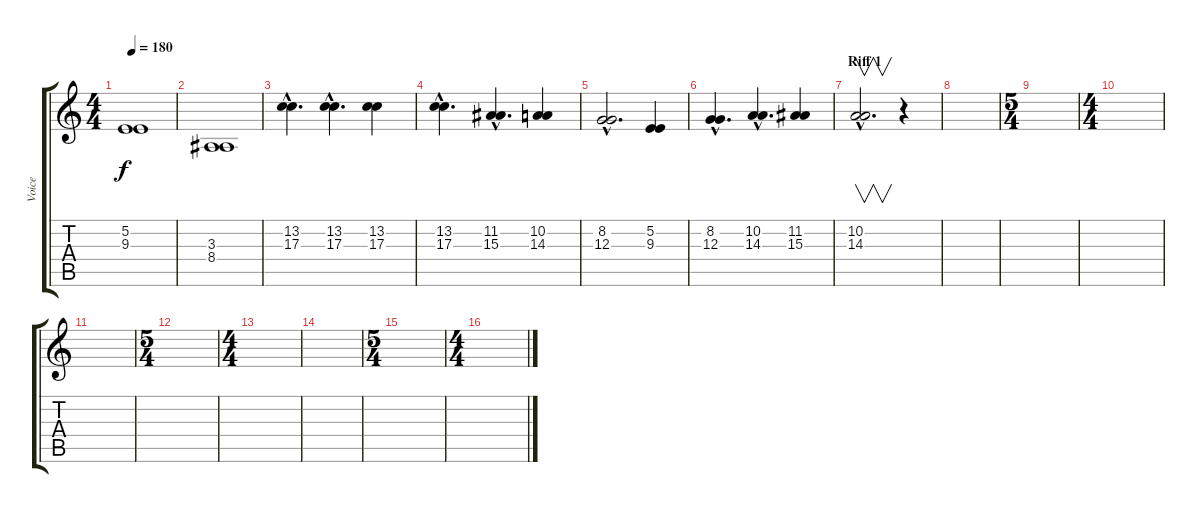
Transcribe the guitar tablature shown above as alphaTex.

\track ("Voice" "Voice") {instrument choiraahs}
\staff {score tabs}
\tuning (E4 B3 G3 D3 A2 E2) {hide}
\ts (4 4)
\tempo 180
\clef g2
\ks c
(5.2 9.3).1{dy f} |
(3.3 8.4).1 |
(13.2{hac} 17.3{hac}).4{d} (13.2{hac} 17.3{hac}).4{d} (13.2 17.3).4 |
(13.2{hac} 17.3{hac}).4{d} (11.2{hac} 15.3{hac}).4{d} (10.2 14.3).4 |
(8.2{hac} 12.3{hac}).2{d} (5.2 9.3).4 |
(8.2{hac} 12.3{hac}).4{d} (10.2{hac} 14.3{hac}).4{d} (11.2 15.3).4 |
\section ("" "Riff 1")
(10.2{hac} 14.3{hac}).2{v d} r.4 |
|
\ts (5 4)
|
\ts (4 4)
|
|
\ts (5 4)
|
\ts (4 4)
|
|
\ts (5 4)
|
\ts (4 4)
